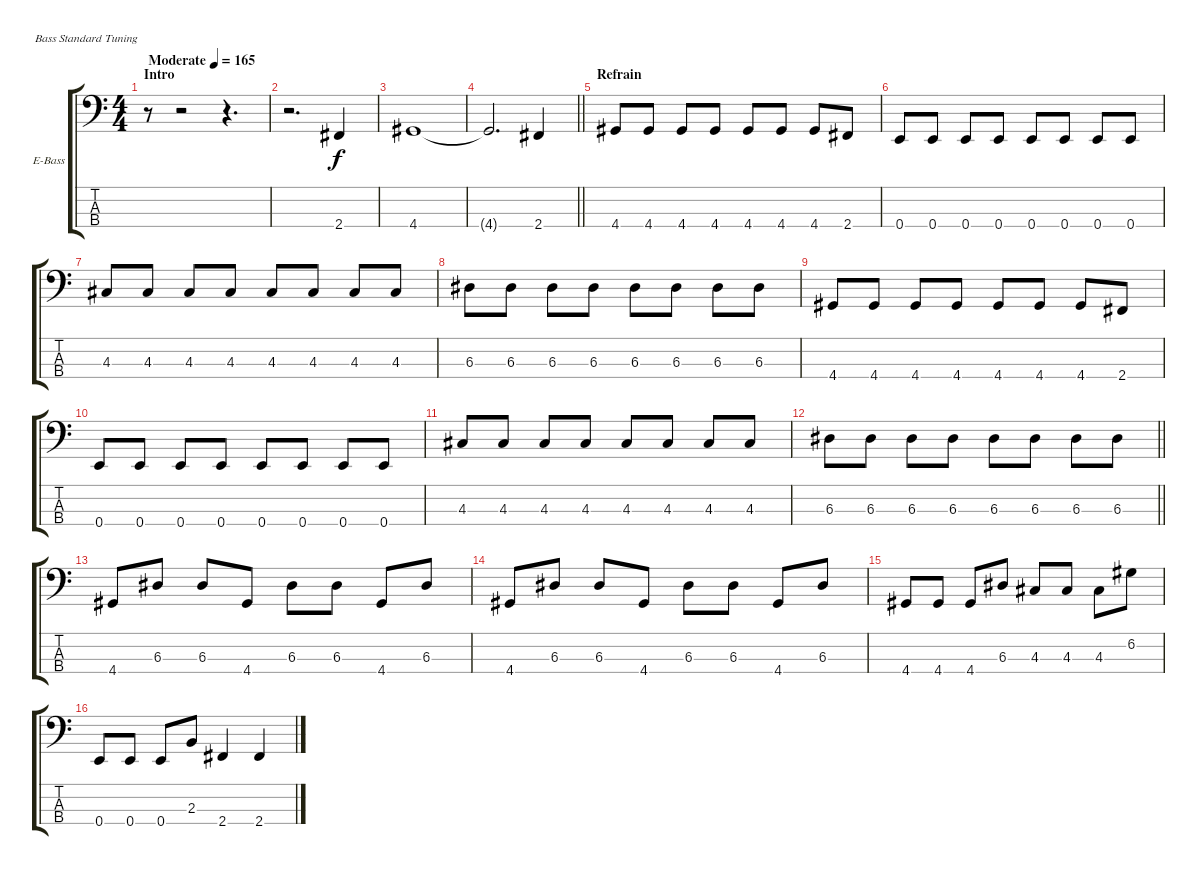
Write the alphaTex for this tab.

\bracketExtendMode groupsimilarinstruments
\firstSystemTrackNameOrientation horizontal
\otherSystemsTrackNameOrientation horizontal
\track ("Spur 3" "E-Bass") {instrument electricbassfinger}
\staff {score tabs}
\tuning (G2 D2 A1 E1)
\ts (4 4)
\beaming (8 2 2 2 2)
\section ("" "Intro")
\tempo (165 "Moderate")
\clef f4
\ks c
r.8{dy f instrument electricbassfinger} r.2 r.4{d} |
r.2{d} 2.4.4 |
4.4.1 |
\barLineRight lightlight
4.4{t}.2{d} 2.4.4 |
\section ("" "Refrain")
4.4.8 4.4.8 4.4.8 4.4.8 4.4.8 4.4.8 4.4.8 2.4.8 |
0.4.8 0.4.8 0.4.8 0.4.8 0.4.8 0.4.8 0.4.8 0.4.8 |
4.3.8 4.3.8 4.3.8 4.3.8 4.3.8 4.3.8 4.3.8 4.3.8 |
6.3.8 6.3.8 6.3.8 6.3.8 6.3.8 6.3.8 6.3.8 6.3.8 |
4.4.8 4.4.8 4.4.8 4.4.8 4.4.8 4.4.8 4.4.8 2.4.8 |
0.4.8 0.4.8 0.4.8 0.4.8 0.4.8 0.4.8 0.4.8 0.4.8 |
4.3.8 4.3.8 4.3.8 4.3.8 4.3.8 4.3.8 4.3.8 4.3.8 |
\barLineRight lightlight
6.3.8 6.3.8 6.3.8 6.3.8 6.3.8 6.3.8 6.3.8 6.3.8 |
4.4.8 6.3.8 6.3.8 4.4.8 6.3.8 6.3.8 4.4.8 6.3.8 |
4.4.8 6.3.8 6.3.8 4.4.8 6.3.8 6.3.8 4.4.8 6.3.8 |
4.4.8 4.4.8 4.4.8 6.3.8 4.3.8 4.3.8 4.3.8 6.2.8 |
0.4.8 0.4.8 0.4.8 2.3.8 2.4.4 2.4.4
